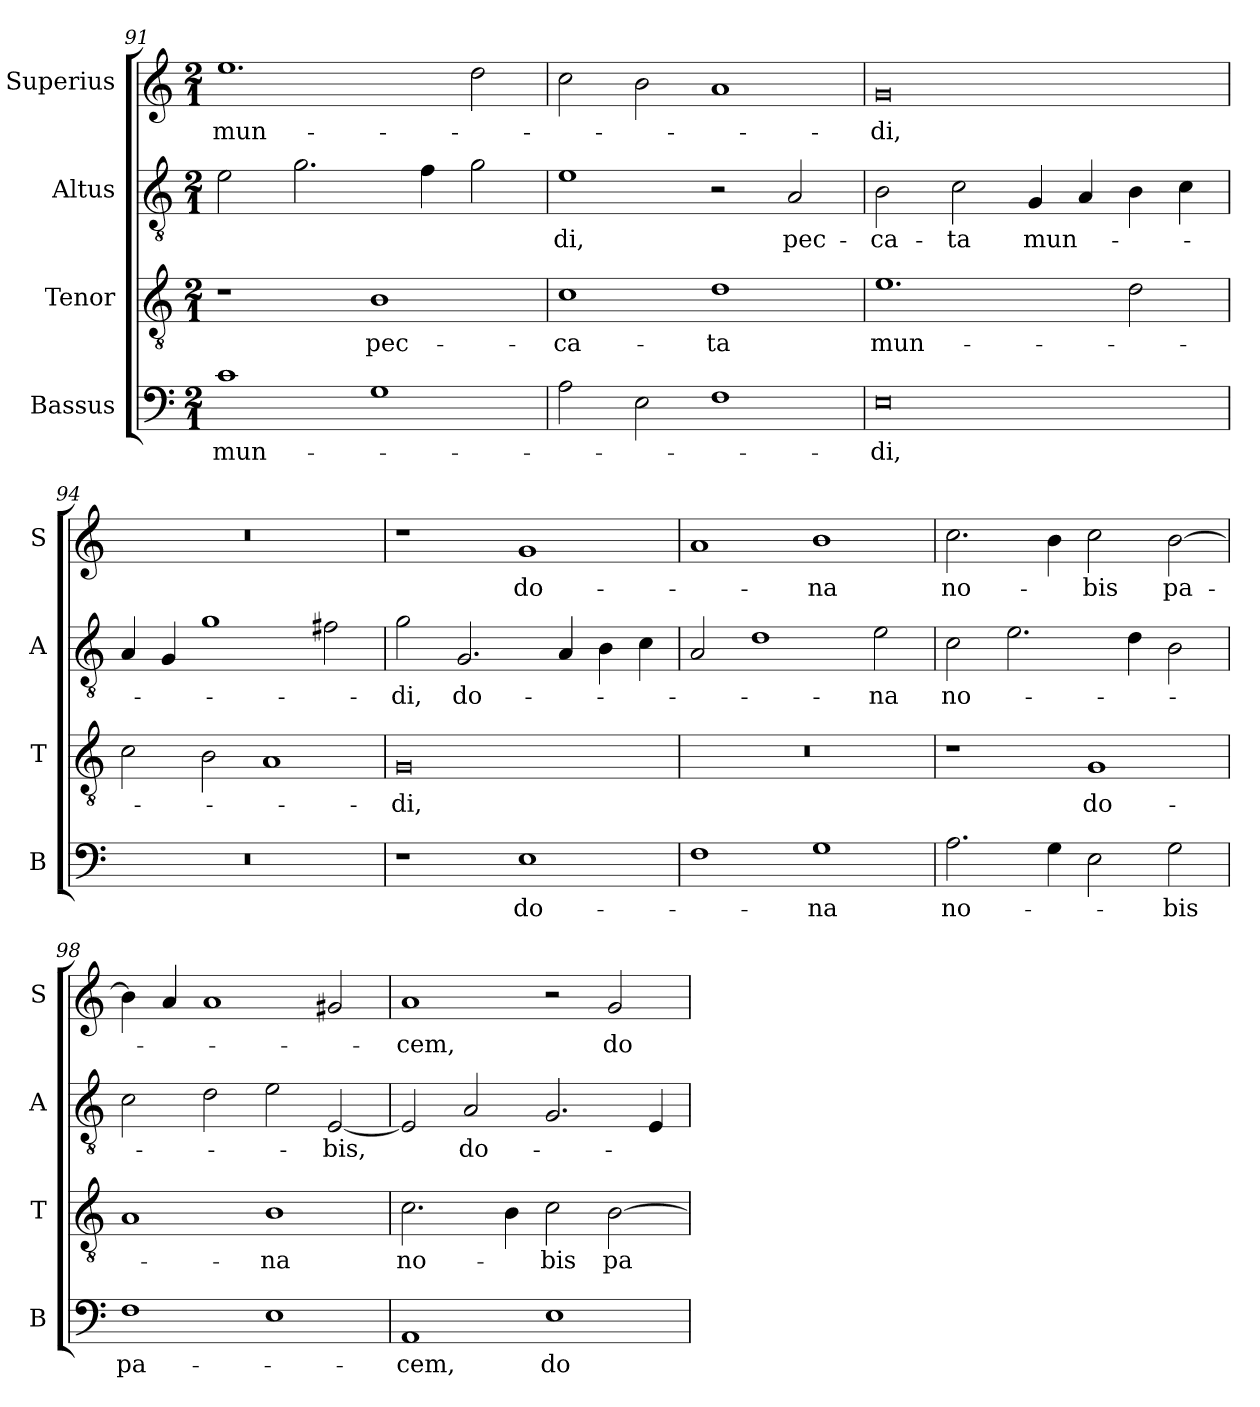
**kern	**text	**kern	**text	**kern	**text	**kern	**text
*part4	*part4	*part3	*part3	*part2	*part2	*part1	*part1
*staff4	*staff4	*staff3	*staff3	*staff2	*staff2	*staff1	*staff1
*I"Bassus	*	*I"Tenor	*	*I"Altus	*	*I"Superius	*
*I'B	*	*I'T	*	*I'A	*	*I'S	*
*clefF4	*	*clefGv2	*	*clefGv2	*	*clefG2	*
*k[]	*	*k[]	*	*k[]	*	*k[]	*
*M2/1	*	*M2/1	*	*M2/1	*	*M2/1	*
=91	=91	=91	=91	=91	=91	=91	=91
1c	mun-	1r	.	2e\	.	1.ee	mun-
.	.	.	.	2.g\	.	.	.
1G	.	1B	pec-	.	.	.	.
.	.	.	.	4f\	.	.	.
.	.	.	.	2g\	.	2dd\	.
=92	=92	=92	=92	=92	=92	=92	=92
2A\	.	1c	-ca-	1e	-di,	2cc\	.
2E\	.	.	.	.	.	2b\	.
1F	.	1d	-ta	2r	.	1a	.
.	.	.	.	2A/	pec-	.	.
=93	=93	=93	=93	=93	=93	=93	=93
0E	-di,	1.e	mun-	2B\	-ca-	0g	-di,
.	.	.	.	2c\	-ta	.	.
.	.	.	.	4G/	mun-	.	.
.	.	.	.	4A/	.	.	.
.	.	2d\	.	4B\	.	.	.
.	.	.	.	4c\	.	.	.
=94	=94	=94	=94	=94	=94	=94	=94
0r	.	2c\	.	4A/	.	0r	.
.	.	.	.	4G/	.	.	.
.	.	2B\	.	1g	.	.	.
.	.	1A	.	.	.	.	.
.	.	.	.	2f#X\	.	.	.
=95	=95	=95	=95	=95	=95	=95	=95
1r	.	0G	-di,	2g\	-di,	1r	.
.	.	.	.	2.G/	do-	.	.
1E	do-	.	.	.	.	1g	do-
.	.	.	.	4A/	.	.	.
.	.	.	.	4B\	.	.	.
.	.	.	.	4c\	.	.	.
=96	=96	=96	=96	=96	=96	=96	=96
1F	.	0r	.	2A/	.	1a	.
.	.	.	.	1d	.	.	.
1G	-na	.	.	.	.	1b	-na
.	.	.	.	2e\	-na	.	.
=97	=97	=97	=97	=97	=97	=97	=97
2.A\	no-	1r	.	2c\	no-	2.cc\	no-
.	.	.	.	2.e\	.	.	.
4G\	.	.	.	.	.	4b\	.
2E\	.	1G	do-	.	.	2cc\	-bis
.	.	.	.	4d\	.	.	.
2G\	-bis	.	.	2B\	.	[2b\	pa-
=98	=98	=98	=98	=98	=98	=98	=98
1F	pa-	1A	.	2c\	.	4b\]	.
.	.	.	.	.	.	4a/	.
.	.	.	.	2d\	.	1a	.
1E	.	1B	-na	2e\	.	.	.
.	.	.	.	[2E/	-bis,	2g#X/	.
=99	=99	=99	=99	=99	=99	=99	=99
1AA	-cem,	2.c\	no-	2E/]	.	1a	-cem,
.	.	.	.	2A/	do-	.	.
.	.	4B\	.	.	.	.	.
1E	do-	2c\	-bis	2.G/	.	2r	.
.	.	[2B\	pa-	.	.	2g/	do-
.	.	.	.	4E/	.	.	.
=	=	=	=	=	=	=	=
*-	*-	*-	*-	*-	*-	*-	*-
